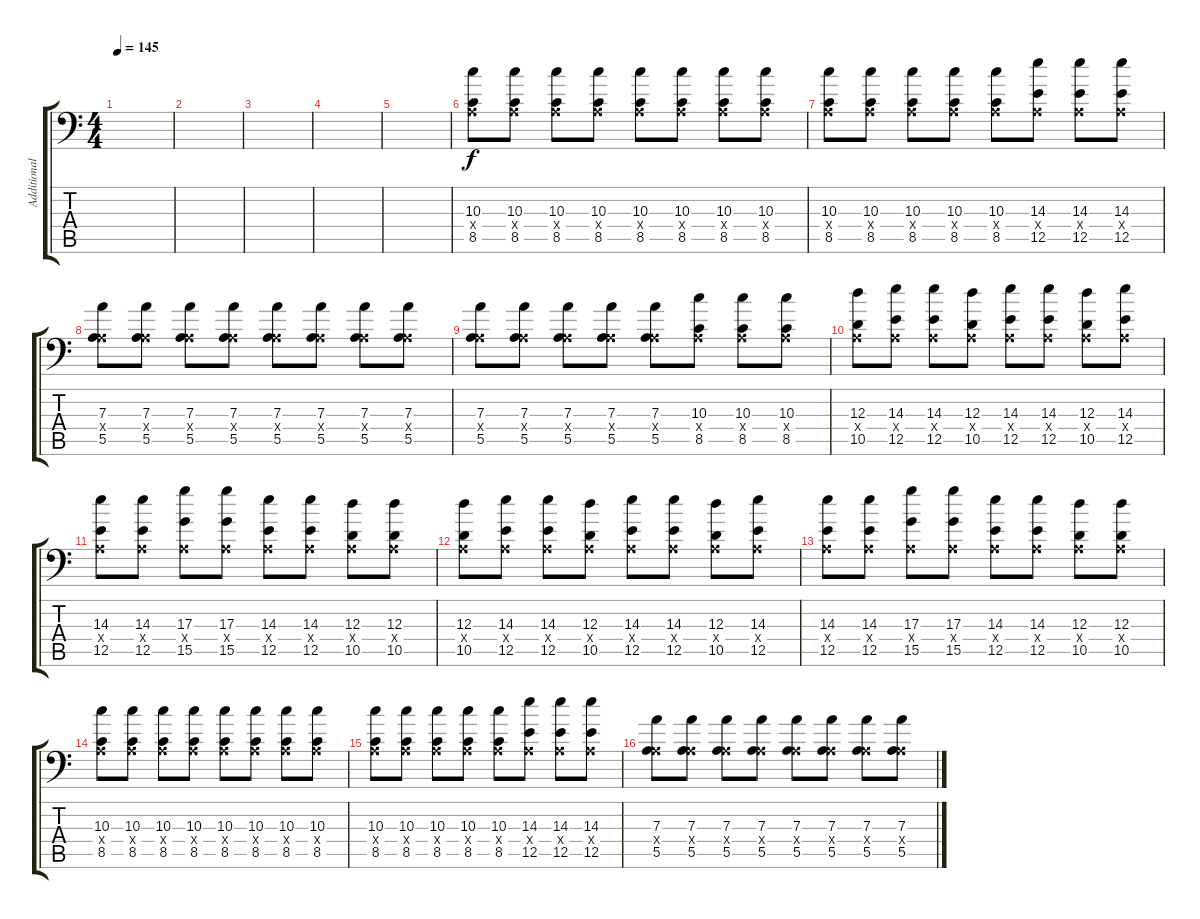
\track ("Additional Guitar" "Additional") {instrument distortionguitar}
\staff {score tabs}
\tuning (B3 Gb3 D3 A2 E2 A1) {hide}
\ts (4 4)
\tempo 145
\clef f4
\ks c
|
|
|
|
|
(10.3 0.4{x} 8.5).8 (10.3 0.4{x} 8.5).8 (10.3 0.4{x} 8.5).8 (10.3 0.4{x} 8.5).8 (10.3 0.4{x} 8.5).8 (10.3 0.4{x} 8.5).8 (10.3 0.4{x} 8.5).8 (10.3 0.4{x} 8.5).8 |
(10.3 0.4{x} 8.5).8 (10.3 0.4{x} 8.5).8 (10.3 0.4{x} 8.5).8 (10.3 0.4{x} 8.5).8 (10.3 0.4{x} 8.5).8 (14.3 0.4{x} 12.5).8 (14.3 0.4{x} 12.5).8 (14.3 0.4{x} 12.5).8 |
(7.3 0.4{x} 5.5).8 (7.3 0.4{x} 5.5).8 (7.3 0.4{x} 5.5).8 (7.3 0.4{x} 5.5).8 (7.3 0.4{x} 5.5).8 (7.3 0.4{x} 5.5).8 (7.3 0.4{x} 5.5).8 (7.3 0.4{x} 5.5).8 |
(7.3 0.4{x} 5.5).8 (7.3 0.4{x} 5.5).8 (7.3 0.4{x} 5.5).8 (7.3 0.4{x} 5.5).8 (7.3 0.4{x} 5.5).8 (10.3 0.4{x} 8.5).8 (10.3 0.4{x} 8.5).8 (10.3 0.4{x} 8.5).8 |
(12.3 0.4{x} 10.5).8 (14.3 0.4{x} 12.5).8 (14.3 0.4{x} 12.5).8 (12.3 0.4{x} 10.5).8 (14.3 0.4{x} 12.5).8 (14.3 0.4{x} 12.5).8 (12.3 0.4{x} 10.5).8 (14.3 0.4{x} 12.5).8 |
(14.3 0.4{x} 12.5).8 (14.3 0.4{x} 12.5).8 (17.3 0.4{x} 15.5).8 (17.3 0.4{x} 15.5).8 (14.3 0.4{x} 12.5).8 (14.3 0.4{x} 12.5).8 (12.3 0.4{x} 10.5).8 (12.3 0.4{x} 10.5).8 |
(12.3 0.4{x} 10.5).8 (14.3 0.4{x} 12.5).8 (14.3 0.4{x} 12.5).8 (12.3 0.4{x} 10.5).8 (14.3 0.4{x} 12.5).8 (14.3 0.4{x} 12.5).8 (12.3 0.4{x} 10.5).8 (14.3 0.4{x} 12.5).8 |
(14.3 0.4{x} 12.5).8 (14.3 0.4{x} 12.5).8 (17.3 0.4{x} 15.5).8 (17.3 0.4{x} 15.5).8 (14.3 0.4{x} 12.5).8 (14.3 0.4{x} 12.5).8 (12.3 0.4{x} 10.5).8 (12.3 0.4{x} 10.5).8 |
(10.3 0.4{x} 8.5).8 (10.3 0.4{x} 8.5).8 (10.3 0.4{x} 8.5).8 (10.3 0.4{x} 8.5).8 (10.3 0.4{x} 8.5).8 (10.3 0.4{x} 8.5).8 (10.3 0.4{x} 8.5).8 (10.3 0.4{x} 8.5).8 |
(10.3 0.4{x} 8.5).8 (10.3 0.4{x} 8.5).8 (10.3 0.4{x} 8.5).8 (10.3 0.4{x} 8.5).8 (10.3 0.4{x} 8.5).8 (14.3 0.4{x} 12.5).8 (14.3 0.4{x} 12.5).8 (14.3 0.4{x} 12.5).8 |
(7.3 0.4{x} 5.5).8 (7.3 0.4{x} 5.5).8 (7.3 0.4{x} 5.5).8 (7.3 0.4{x} 5.5).8 (7.3 0.4{x} 5.5).8 (7.3 0.4{x} 5.5).8 (7.3 0.4{x} 5.5).8 (7.3 0.4{x} 5.5).8
